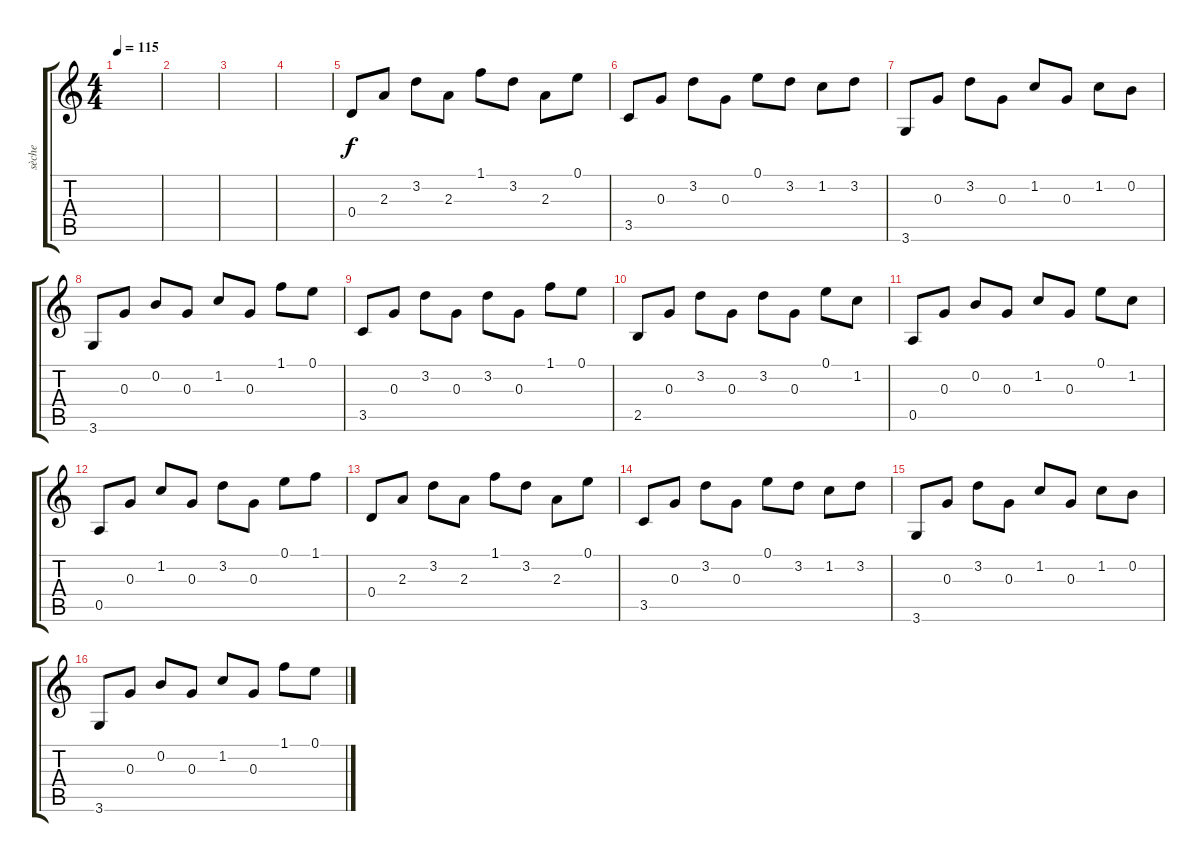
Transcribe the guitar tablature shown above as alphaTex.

\track ("sèche" "sèche") {instrument acousticguitarsteel}
\staff {score tabs}
\tuning (E4 B3 G3 D3 A2 E2) {hide}
\ts (4 4)
\tempo 115
\clef g2
\ks c
|
|
|
|
0.4.8 2.3.8 3.2.8 2.3.8 1.1.8 3.2.8 2.3.8 0.1.8 |
3.5.8 0.3.8 3.2.8 0.3.8 0.1.8 3.2.8 1.2.8 3.2.8 |
3.6.8 0.3.8 3.2.8 0.3.8 1.2.8 0.3.8 1.2.8 0.2.8 |
3.6.8 0.3.8 0.2.8 0.3.8 1.2.8 0.3.8 1.1.8 0.1.8 |
3.5.8 0.3.8 3.2.8 0.3.8 3.2.8 0.3.8 1.1.8 0.1.8 |
2.5.8 0.3.8 3.2.8 0.3.8 3.2.8 0.3.8 0.1.8 1.2.8 |
0.5.8 0.3.8 0.2.8 0.3.8 1.2.8 0.3.8 0.1.8 1.2.8 |
0.5.8 0.3.8 1.2.8 0.3.8 3.2.8 0.3.8 0.1.8 1.1.8 |
0.4.8 2.3.8 3.2.8 2.3.8 1.1.8 3.2.8 2.3.8 0.1.8 |
3.5.8 0.3.8 3.2.8 0.3.8 0.1.8 3.2.8 1.2.8 3.2.8 |
3.6.8 0.3.8 3.2.8 0.3.8 1.2.8 0.3.8 1.2.8 0.2.8 |
3.6.8 0.3.8 0.2.8 0.3.8 1.2.8 0.3.8 1.1.8 0.1.8
